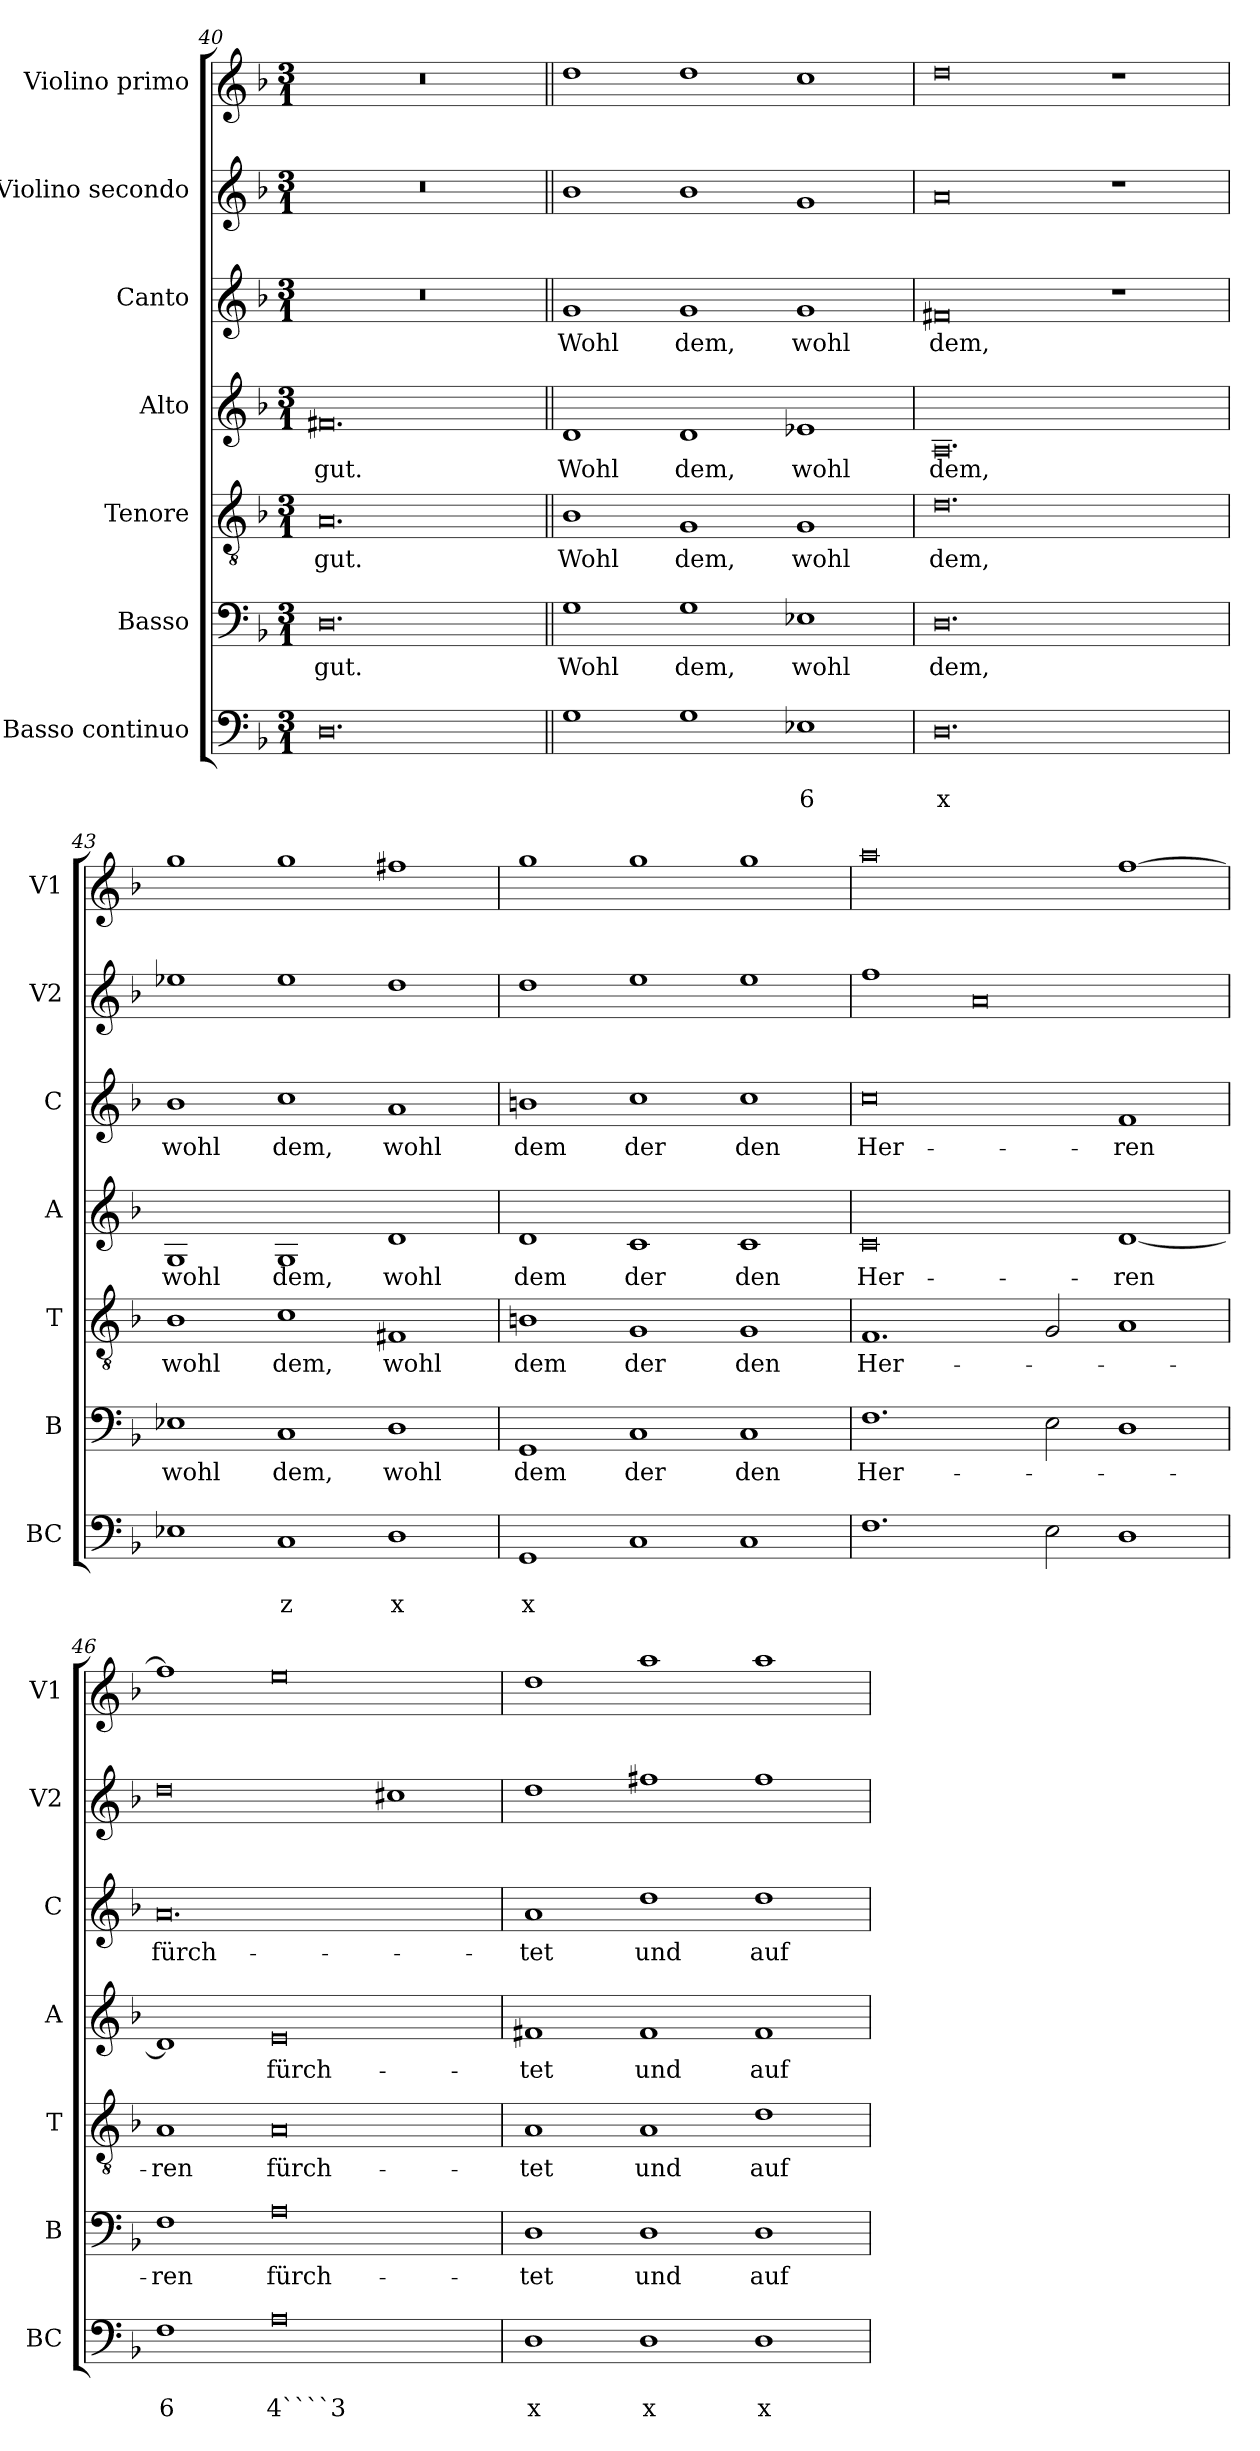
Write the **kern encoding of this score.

**kern	**text	**text	**kern	**text	**kern	**text	**kern	**text	**kern	**text	**kern	**kern
*part7	*part7	*part7	*part6	*part6	*part5	*part5	*part4	*part4	*part3	*part3	*part2	*part1
*staff7	*staff7	*staff7	*staff6	*staff6	*staff5	*staff5	*staff4	*staff4	*staff3	*staff3	*staff2	*staff1
*I"Basso continuo	*	*	*I"Basso	*	*I"Tenore	*	*I"Alto	*	*I"Canto	*	*I"Violino secondo	*I"Violino primo
*I'BC	*	*	*I'B	*	*I'T	*	*I'A	*	*I'C	*	*I'V2	*I'V1
*clefF4	*	*	*clefF4	*	*clefGv2	*	*clefG2	*	*clefG2	*	*clefG2	*clefG2
*k[b-]	*	*	*k[b-]	*	*k[b-]	*	*k[b-]	*	*k[b-]	*	*k[b-]	*k[b-]
*F:	*	*	*F:	*	*F:	*	*F:	*	*F:	*	*F:	*F:
*M3/1	*	*	*M3/1	*	*M3/1	*	*M3/1	*	*M3/1	*	*M3/1	*M3/1
=40	=40	=40	=40	=40	=40	=40	=40	=40	=40	=40	=40	=40
!	!	!	!	!LO:LY:b	!	!LO:LY:b	!	!LO:LY:b	!	!	!	!
0.D	.	.	0.D	gut.	0.A	gut.	0.f#X	gut.	0.r	.	0.r	0.r
=41||	=41||	=41||	=41||	=41||	=41||	=41||	=41||	=41||	=41||	=41||	=41||	=41||
!	!	!	!	!LO:LY:b	!	!LO:LY:b	!	!LO:LY:b	!	!LO:LY:b	!	!
1G	.	.	1G	Wohl	1B-	Wohl	1d	Wohl	1g	Wohl	1b-	1dd
!	!	!	!	!LO:LY:b	!	!LO:LY:b	!	!LO:LY:b	!	!LO:LY:b	!	!
1G	.	.	1G	dem,	1G	dem,	1d	dem,	1g	dem,	1b-	1dd
!	!	!LO:LY:b	!	!LO:LY:b	!	!LO:LY:b	!	!LO:LY:b	!	!LO:LY:b	!	!
1E-X	.	6	1E-X	wohl	1G	wohl	1e-X	wohl	1g	wohl	1g	1cc
=42	=42	=42	=42	=42	=42	=42	=42	=42	=42	=42	=42	=42
!	!	!LO:LY:b	!	!LO:LY:b	!	!LO:LY:b	!	!LO:LY:b	!	!LO:LY:b	!	!
0.D	.	x	0.D	dem,	0.d	dem,	0.A	dem,	0f#X	dem,	0a	0dd
.	.	.	.	.	.	.	.	.	1r	.	1r	1r
=43	=43	=43	=43	=43	=43	=43	=43	=43	=43	=43	=43	=43
!	!	!	!	!LO:LY:b	!	!LO:LY:b	!	!LO:LY:b	!	!LO:LY:b	!	!
1E-X	.	.	1E-X	wohl	1B-	wohl	1G	wohl	1b-	wohl	1ee-X	1gg
!	!	!LO:LY:b	!	!LO:LY:b	!	!LO:LY:b	!	!LO:LY:b	!	!LO:LY:b	!	!
1C	.	z	1C	dem,	1c	dem,	1G	dem,	1cc	dem,	1ee-	1gg
!	!	!LO:LY:b	!	!LO:LY:b	!	!LO:LY:b	!	!LO:LY:b	!	!LO:LY:b	!	!
1D	.	x	1D	wohl	1F#X	wohl	1d	wohl	1a	wohl	1dd	1ff#X
!!LO:LB:g=z
=44	=44	=44	=44	=44	=44	=44	=44	=44	=44	=44	=44	=44
!	!	!LO:LY:b	!	!LO:LY:b	!	!LO:LY:b	!	!LO:LY:b	!	!LO:LY:b	!	!
1GG	.	x	1GG	dem	1Bn	dem	1d	dem	1bn	dem	1dd	1gg
!	!	!	!	!LO:LY:b	!	!LO:LY:b	!	!LO:LY:b	!	!LO:LY:b	!	!
1C	.	.	1C	der	1G	der	1c	der	1cc	der	1ee	1gg
!	!	!	!	!LO:LY:b	!	!LO:LY:b	!	!LO:LY:b	!	!LO:LY:b	!	!
1C	.	.	1C	den	1G	den	1c	den	1cc	den	1ee	1gg
=45	=45	=45	=45	=45	=45	=45	=45	=45	=45	=45	=45	=45
!	!	!	!	!LO:LY:b	!	!LO:LY:b	!	!LO:LY:b	!	!LO:LY:b	!	!
1.F	.	.	1.F	Her-	1.F	Her-	0c	Her-	0cc	Her-	1ff	0aa
.	.	.	.	.	.	.	.	.	.	.	0a	.
2E\	.	.	2E\	.	2G/	.	.	.	.	.	.	.
!	!	!	!	!	!	!	!	!LO:LY:b	!	!LO:LY:b	!	!
1D	.	.	1D	.	1A	.	[1d	-ren	1f	-ren	.	[1ff
=46	=46	=46	=46	=46	=46	=46	=46	=46	=46	=46	=46	=46
!	!	!LO:LY:b	!	!LO:LY:b	!	!LO:LY:b	!	!	!	!LO:LY:b	!	!
1F	.	6	1F	-ren	1A	-ren	1d]	.	0.a	fürch-	0dd	1ff]
!	!	!LO:LY:b	!	!LO:LY:b	!	!LO:LY:b	!	!LO:LY:b	!	!	!	!
0A	.	4````3	0A	fürch-	0A	fürch-	0e	fürch-	.	.	.	0ee
.	.	.	.	.	.	.	.	.	.	.	1cc#X	.
=47	=47	=47	=47	=47	=47	=47	=47	=47	=47	=47	=47	=47
!	!	!LO:LY:b	!	!LO:LY:b	!	!LO:LY:b	!	!LO:LY:b	!	!LO:LY:b	!	!
1D	.	x	1D	-tet	1A	-tet	1f#X	-tet	1a	-tet	1dd	1dd
!	!	!LO:LY:b	!	!LO:LY:b	!	!LO:LY:b	!	!LO:LY:b	!	!LO:LY:b	!	!
1D	.	x	1D	und	1A	und	1f#	und	1dd	und	1ff#X	1aa
!	!	!LO:LY:b	!	!LO:LY:b	!	!LO:LY:b	!	!LO:LY:b	!	!LO:LY:b	!	!
1D	.	x	1D	auf	1d	auf	1f#	auf	1dd	auf	1ff#	1aa
=	=	=	=	=	=	=	=	=	=	=	=	=
*-	*-	*-	*-	*-	*-	*-	*-	*-	*-	*-	*-	*-
